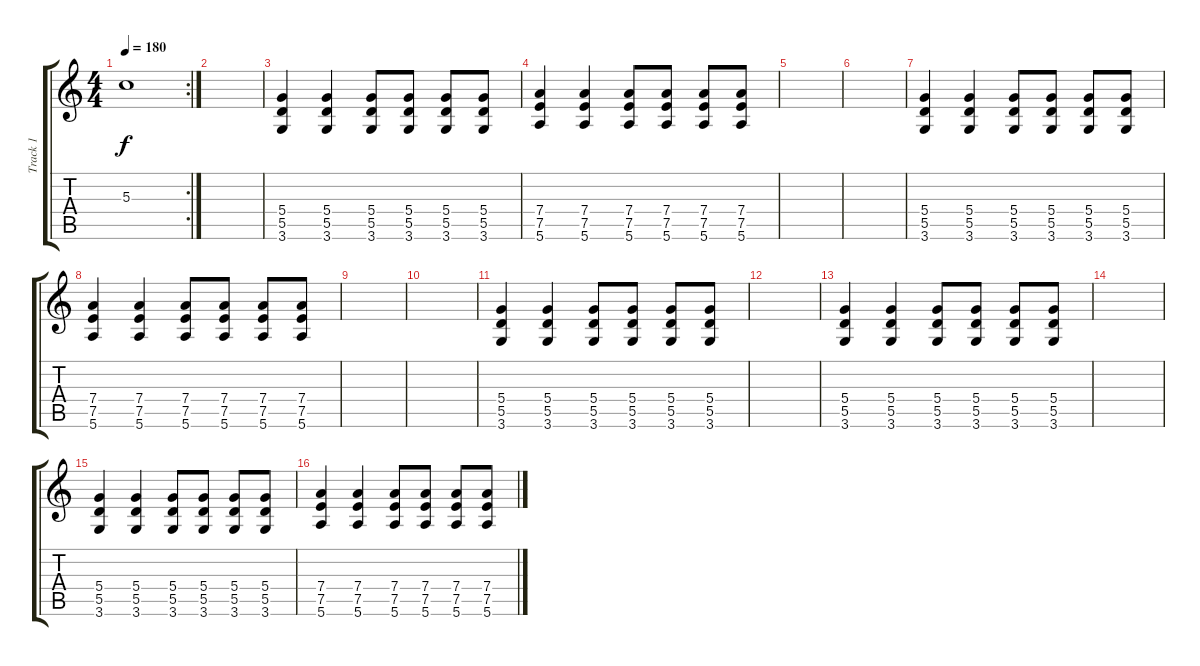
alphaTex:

\track ("Track 1" "Track 1") {instrument distortionguitar}
\staff {score tabs}
\tuning (E4 B3 G3 D3 A2 E2) {hide}
\rc 2
\ts (4 4)
\tempo 180
\clef g2
\ks c
5.3.1{dy f} |
|
(5.4 5.5 3.6).4 (5.4 5.5 3.6).4 (5.4 5.5 3.6).8 (5.4 5.5 3.6).8 (5.4 5.5 3.6).8 (5.4 5.5 3.6).8 |
(7.4 7.5 5.6).4 (7.4 7.5 5.6).4 (7.4 7.5 5.6).8 (7.4 7.5 5.6).8 (7.4 7.5 5.6).8 (7.4 7.5 5.6).8 |
|
|
(5.4 5.5 3.6).4 (5.4 5.5 3.6).4 (5.4 5.5 3.6).8 (5.4 5.5 3.6).8 (5.4 5.5 3.6).8 (5.4 5.5 3.6).8 |
(7.4 7.5 5.6).4 (7.4 7.5 5.6).4 (7.4 7.5 5.6).8 (7.4 7.5 5.6).8 (7.4 7.5 5.6).8 (7.4 7.5 5.6).8 |
|
|
(5.4 5.5 3.6).4 (5.4 5.5 3.6).4 (5.4 5.5 3.6).8 (5.4 5.5 3.6).8 (5.4 5.5 3.6).8 (5.4 5.5 3.6).8 |
|
(5.4 5.5 3.6).4 (5.4 5.5 3.6).4 (5.4 5.5 3.6).8 (5.4 5.5 3.6).8 (5.4 5.5 3.6).8 (5.4 5.5 3.6).8 |
|
(5.4 5.5 3.6).4 (5.4 5.5 3.6).4 (5.4 5.5 3.6).8 (5.4 5.5 3.6).8 (5.4 5.5 3.6).8 (5.4 5.5 3.6).8 |
(7.4 7.5 5.6).4 (7.4 7.5 5.6).4 (7.4 7.5 5.6).8 (7.4 7.5 5.6).8 (7.4 7.5 5.6).8 (7.4 7.5 5.6).8
